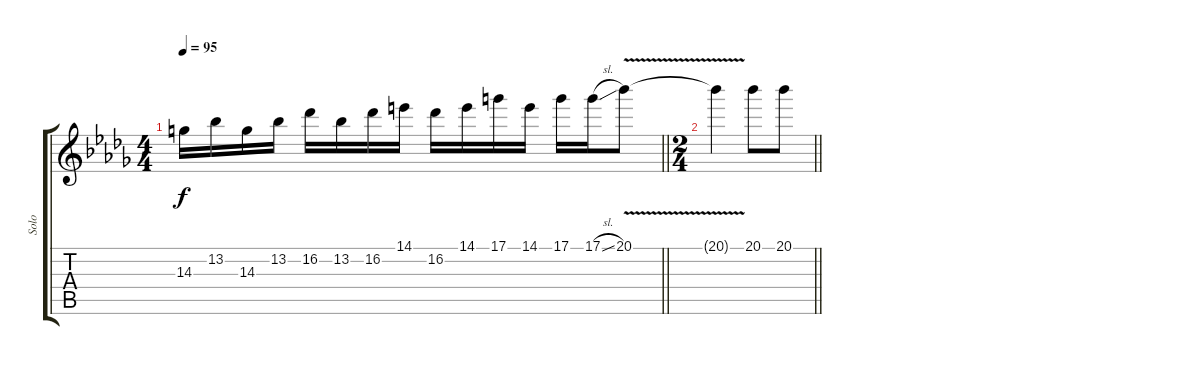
\track ("Solo" "Solo") {instrument overdrivenguitar}
\staff {score tabs}
\tuning (D4 A3 F3 C3 G2 C2) {hide}
\ts (4 4)
\tempo 95
\clef g2
\barLineRight lightlight
\ks db
14.3.16{dy f} 13.2.16 14.3.16 13.2.16 16.2.16 13.2.16 16.2.16 14.1.16 16.2.16 14.1.16 17.1.16 14.1.16 17.1.16 17.1{sl}.16 20.1{v}.8 |
\ts (2 4)
\barLineRight lightlight
20.1{t}.4 20.1.8 20.1.8
